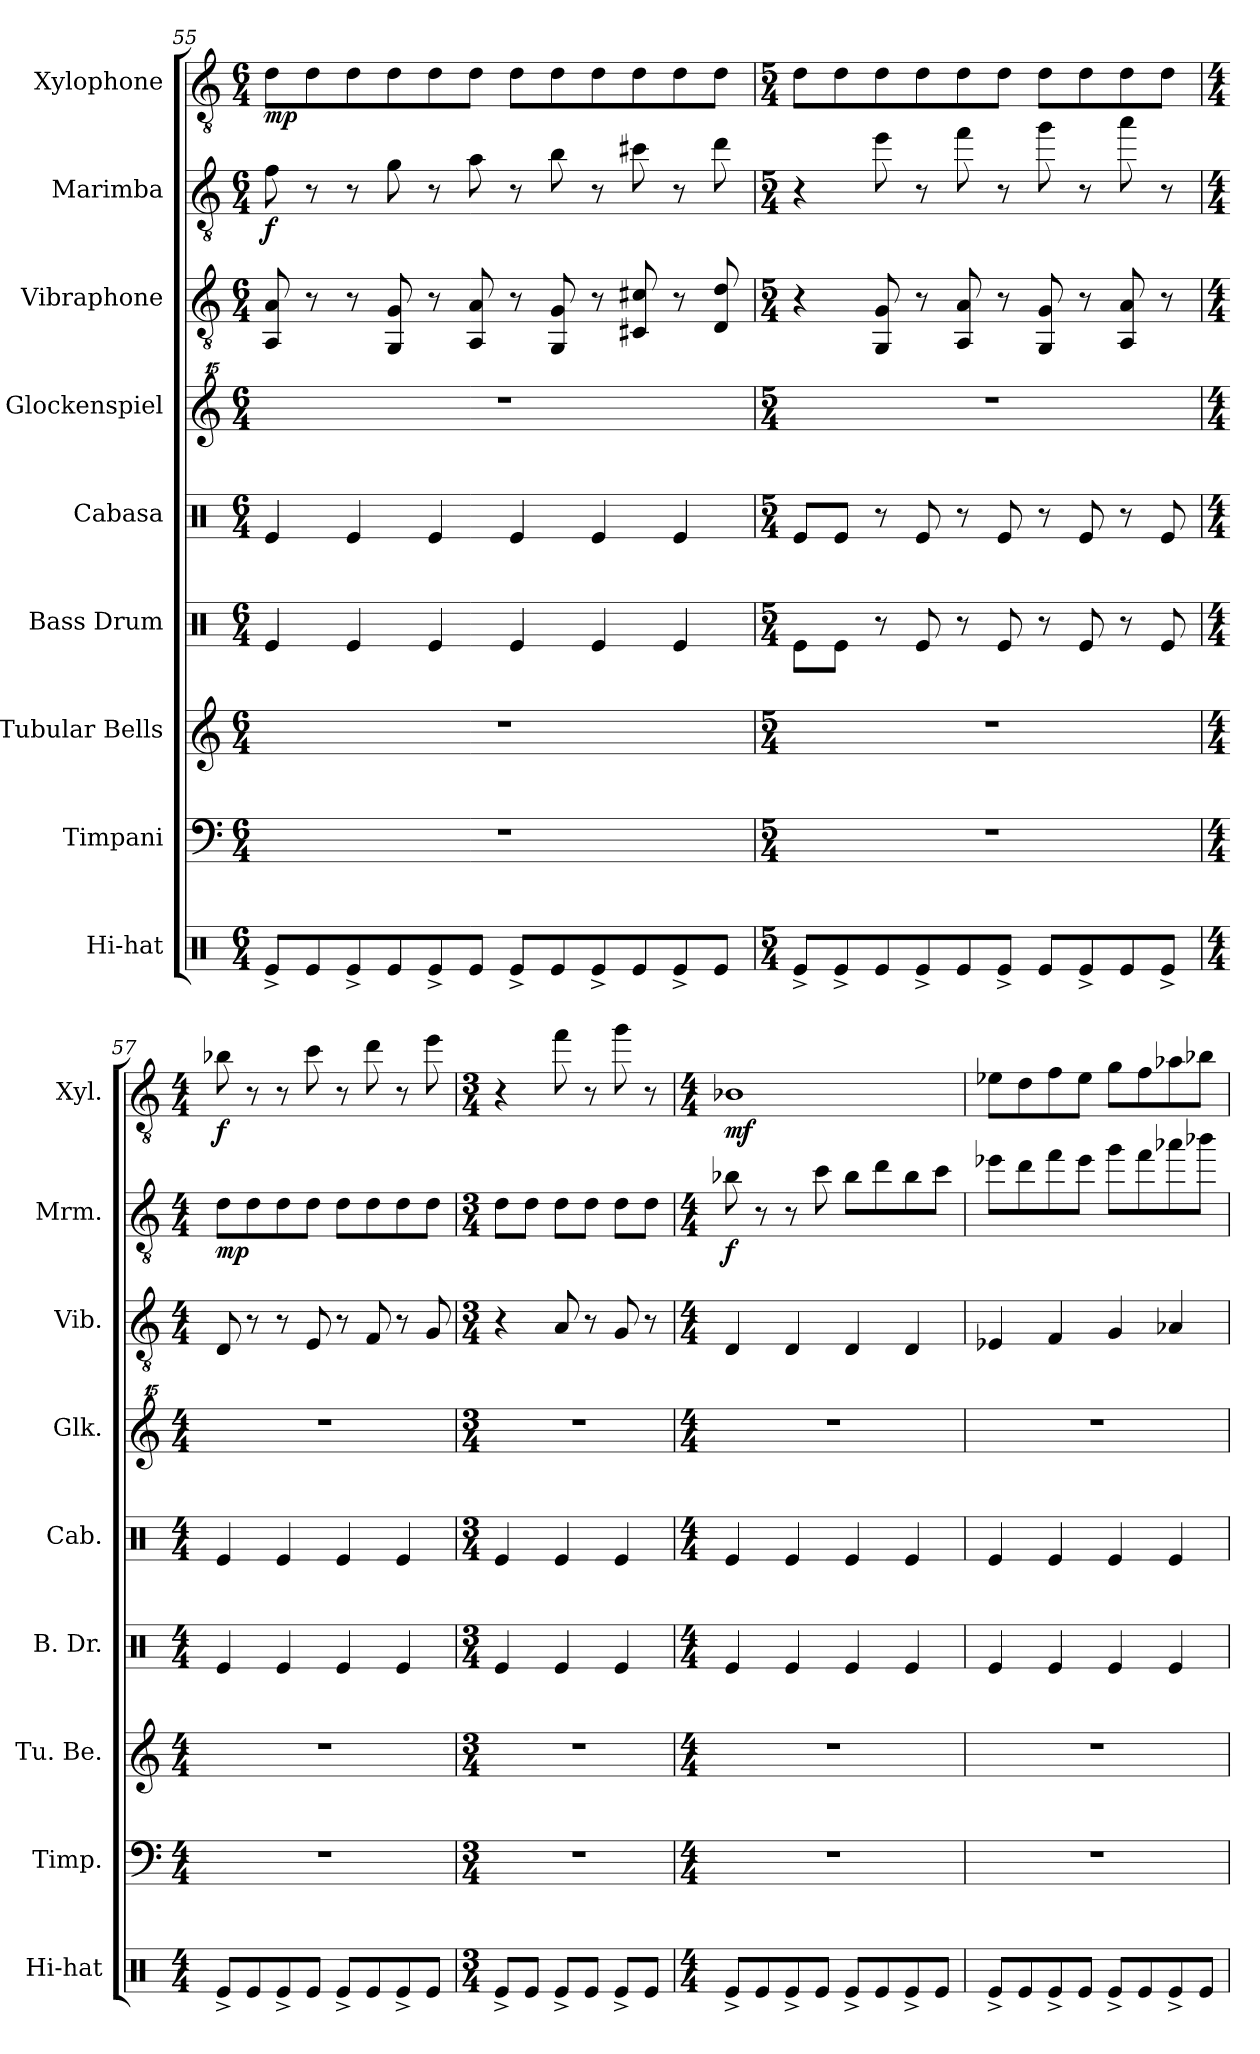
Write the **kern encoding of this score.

**kern	**kern	**kern	**kern	**kern	**kern	**kern	**kern	**dynam	**kern	**dynam
*part9	*part8	*part7	*part6	*part5	*part4	*part3	*part2	*part2	*part1	*part1
*staff9	*staff8	*staff7	*staff6	*staff5	*staff4	*staff3	*staff2	*staff2	*staff1	*staff1
*I"Hi-hat	*I"Timpani	*I"Tubular Bells	*I"Bass Drum	*I"Cabasa	*I"Glockenspiel	*I"Vibraphone	*I"Marimba	*	*I"Xylophone	*
*I'Hi-hat	*I'Timp.	*I'Tu. Be.	*I'B. Dr.	*I'Cab.	*I'Glk.	*I'Vib.	*I'Mrm.	*	*I'Xyl.	*
!!LO:PB:g=z
*clefX	*clefF4	*clefG2	*clefX	*clefX	*clefG^^2	*clefGv2	*clefGv2	*	*clefGv2	*
*	*	*	*	*	*ITrd7c12	*	*	*	*	*
*k[]	*k[]	*k[]	*k[]	*k[]	*k[]	*k[]	*k[]	*	*k[]	*
*M6/4	*M6/4	*M6/4	*M6/4	*M6/4	*M6/4	*M6/4	*M6/4	*	*M6/4	*
=55	=55	=55	=55	=55	=55	=55	=55	=55	=55	=55
!	!	!	!	!	!	!	!	!LO:DY:b	!	!LO:DY:b
8Re^/L	1.r	1.r	4Re/	4Re/	1.r	8AA/ 8A/	8f\	f	8d\L	mp
8Re/	.	.	.	.	.	8r	8r	.	8d\	.
8Re^/	.	.	4Re/	4Re/	.	8r	8r	.	8d\	.
8Re/	.	.	.	.	.	8GG/ 8G/	8g\	.	8d\	.
8Re^/	.	.	4Re/	4Re/	.	8r	8r	.	8d\	.
8Re/J	.	.	.	.	.	8AA/ 8A/	8a\	.	8d\J	.
8Re^/L	.	.	4Re/	4Re/	.	8r	8r	.	8d\L	.
8Re/	.	.	.	.	.	8GG/ 8G/	8b\	.	8d\	.
8Re^/	.	.	4Re/	4Re/	.	8r	8r	.	8d\	.
8Re/	.	.	.	.	.	8C#X/ 8c#X/	8cc#X\	.	8d\	.
8Re^/	.	.	4Re/	4Re/	.	8r	8r	.	8d\	.
8Re/J	.	.	.	.	.	8D/ 8d/	8dd\	.	8d\J	.
=56	=56	=56	=56	=56	=56	=56	=56	=56	=56	=56
*M5/4	*M5/4	*M5/4	*M5/4	*M5/4	*M5/4	*M5/4	*M5/4	*	*M5/4	*
8Re^/L	4%5r	4%5r	8Re\L	8Re/L	4%5r	4r	4r	.	8d\L	.
8Re^/	.	.	8Re\J	8Re/J	.	.	.	.	8d\	.
8Re/	.	.	8r	8r	.	8GG/ 8G/	8ee\	.	8d\	.
8Re^/	.	.	8Re/	8Re/	.	8r	8r	.	8d\	.
8Re/	.	.	8r	8r	.	8AA/ 8A/	8ff\	.	8d\	.
8Re^/J	.	.	8Re/	8Re/	.	8r	8r	.	8d\J	.
8Re/L	.	.	8r	8r	.	8GG/ 8G/	8gg\	.	8d\L	.
8Re^/	.	.	8Re/	8Re/	.	8r	8r	.	8d\	.
8Re/	.	.	8r	8r	.	8AA/ 8A/	8aa\	.	8d\	.
8Re^/J	.	.	8Re/	8Re/	.	8r	8r	.	8d\J	.
!!LO:PB:g=z
=57	=57	=57	=57	=57	=57	=57	=57	=57	=57	=57
*M4/4	*M4/4	*M4/4	*M4/4	*M4/4	*M4/4	*M4/4	*M4/4	*	*M4/4	*
!	!	!	!	!	!	!	!	!LO:DY:b	!	!LO:DY:b
8Re^/L	1r	1r	4Re/	4Re/	1r	8D/	8d\L	mp	8b-X\	f
8Re/	.	.	.	.	.	8r	8d\	.	8r	.
8Re^/	.	.	4Re/	4Re/	.	8r	8d\	.	8r	.
8Re/J	.	.	.	.	.	8E/	8d\J	.	8cc\	.
8Re^/L	.	.	4Re/	4Re/	.	8r	8d\L	.	8r	.
8Re/	.	.	.	.	.	8F/	8d\	.	8dd\	.
8Re^/	.	.	4Re/	4Re/	.	8r	8d\	.	8r	.
8Re/J	.	.	.	.	.	8G/	8d\J	.	8ee\	.
=58	=58	=58	=58	=58	=58	=58	=58	=58	=58	=58
*M3/4	*M3/4	*M3/4	*M3/4	*M3/4	*M3/4	*M3/4	*M3/4	*	*M3/4	*
8Re^/L	2.r	2.r	4Re/	4Re/	2.r	4r	8d\L	.	4r	.
8Re/J	.	.	.	.	.	.	8d\J	.	.	.
8Re^/L	.	.	4Re/	4Re/	.	8A/	8d\L	.	8ff\	.
8Re/J	.	.	.	.	.	8r	8d\J	.	8r	.
8Re^/L	.	.	4Re/	4Re/	.	8G/	8d\L	.	8gg\	.
8Re/J	.	.	.	.	.	8r	8d\J	.	8r	.
=59	=59	=59	=59	=59	=59	=59	=59	=59	=59	=59
*M4/4	*M4/4	*M4/4	*M4/4	*M4/4	*M4/4	*M4/4	*M4/4	*	*M4/4	*
!	!	!	!	!	!	!	!	!LO:DY:b	!	!LO:DY:b
8Re^/L	1r	1r	4Re/	4Re/	1r	4D/	8b-X\	f	1B-X	mf
8Re/	.	.	.	.	.	.	8r	.	.	.
8Re^/	.	.	4Re/	4Re/	.	4D/	8r	.	.	.
8Re/J	.	.	.	.	.	.	8cc\	.	.	.
8Re^/L	.	.	4Re/	4Re/	.	4D/	8b-\L	.	.	.
8Re/	.	.	.	.	.	.	8dd\	.	.	.
8Re^/	.	.	4Re/	4Re/	.	4D/	8b-\	.	.	.
8Re/J	.	.	.	.	.	.	8cc\J	.	.	.
!!LO:PB:g=z
=60	=60	=60	=60	=60	=60	=60	=60	=60	=60	=60
8Re^/L	1r	1r	4Re/	4Re/	1r	4E-X/	8ee-X\L	.	8e-X\L	.
8Re/	.	.	.	.	.	.	8dd\	.	8d\	.
8Re^/	.	.	4Re/	4Re/	.	4F/	8ff\	.	8f\	.
8Re/J	.	.	.	.	.	.	8ee-\J	.	8e-\J	.
8Re^/L	.	.	4Re/	4Re/	.	4G/	8gg\L	.	8g\L	.
8Re/	.	.	.	.	.	.	8ff\	.	8f\	.
8Re^/	.	.	4Re/	4Re/	.	4A-X/	8aa-X\	.	8a-X\	.
8Re/J	.	.	.	.	.	.	8bb-X\J	.	8b-X\J	.
=	=	=	=	=	=	=	=	=	=	=
*-	*-	*-	*-	*-	*-	*-	*-	*-	*-	*-
